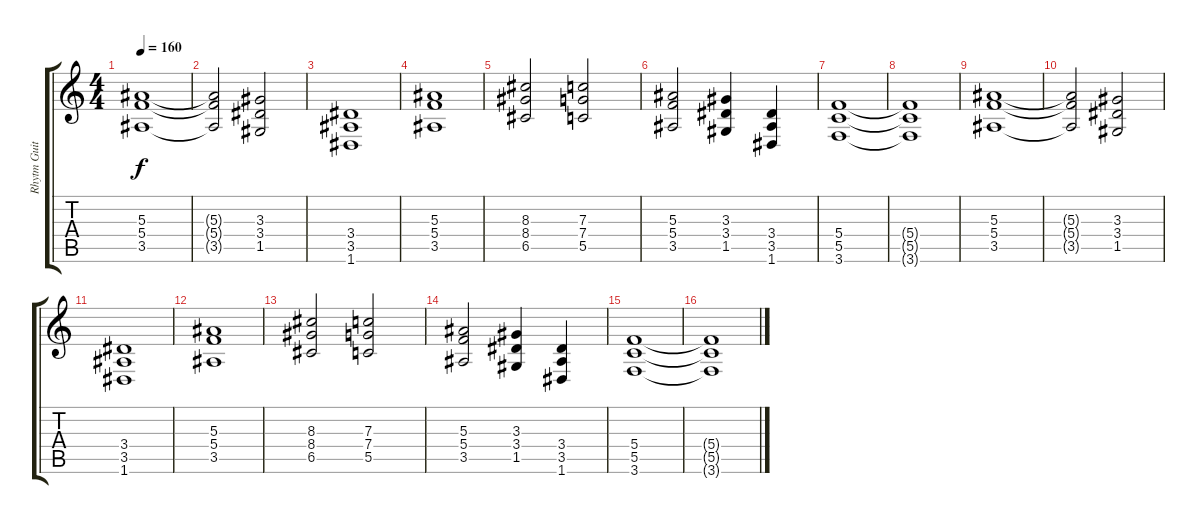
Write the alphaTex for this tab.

\track ("Rhytm Guitar" "Rhytm Guit") {instrument distortionguitar}
\staff {score tabs}
\tuning (D4 A3 F3 C3 G2 D2) {hide}
\ts (4 4)
\tempo 160
\clef g2
\ks c
(5.3 5.4 3.5).1{dy f} |
(5.3{t} 5.4{t} 3.5{t}).2 (3.3 3.4 1.5).2 |
(3.4 3.5 1.6).1 |
(5.3 5.4 3.5).1 |
(8.3 8.4 6.5).2 (7.3 7.4 5.5).2 |
(5.3 5.4 3.5).2 (3.3 3.4 1.5).4 (3.4 3.5 1.6).4 |
(5.4 5.5 3.6).1 |
(5.4{t} 5.5{t} 3.6{t}).1 |
(5.3 5.4 3.5).1 |
(5.3{t} 5.4{t} 3.5{t}).2 (3.3 3.4 1.5).2 |
(3.4 3.5 1.6).1 |
(5.3 5.4 3.5).1 |
(8.3 8.4 6.5).2 (7.3 7.4 5.5).2 |
(5.3 5.4 3.5).2 (3.3 3.4 1.5).4 (3.4 3.5 1.6).4 |
(5.4 5.5 3.6).1 |
(5.4{t} 5.5{t} 3.6{t}).1
